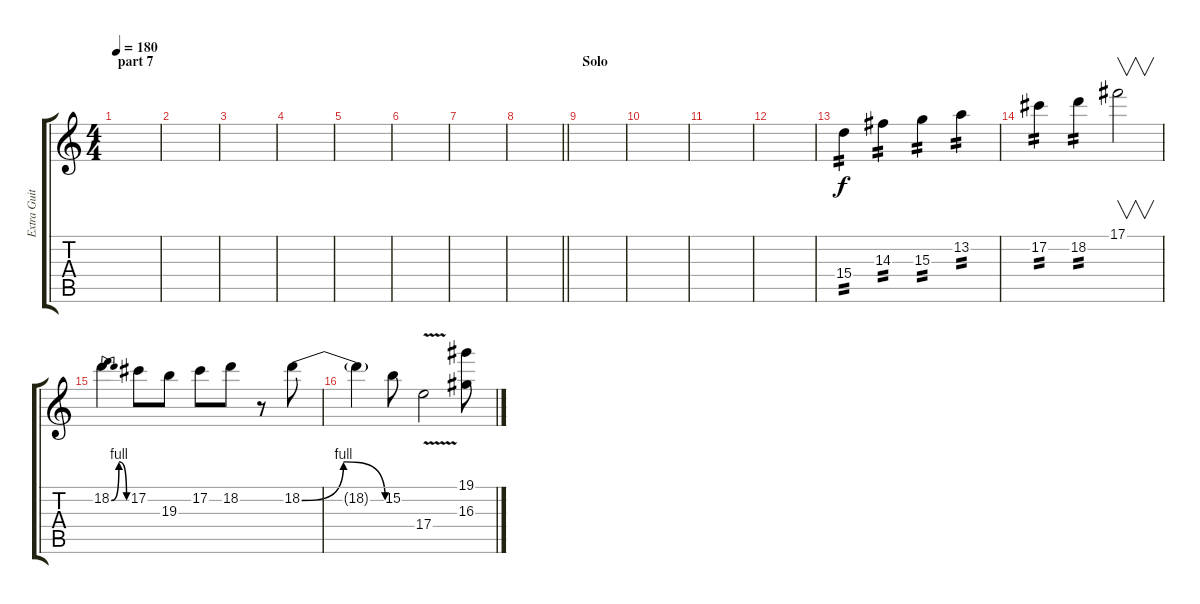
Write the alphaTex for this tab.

\track ("Extra Guitar" "Extra Guit") {instrument distortionguitar}
\staff {score tabs}
\tuning (Db4 Ab3 E3 B2 Gb2 B1) {hide}
\ts (4 4)
\section ("" "part 7")
\tempo 180
\clef g2
\ks c
|
|
|
|
|
|
|
\barLineRight lightlight
|
\section ("" "Solo")
|
|
|
|
15.4.4{tp 2 instrument distortionguitar} 14.3.4{tp 2} 15.3.4{tp 2} 13.2.4{tp 2} |
17.2.4{tp 2} 18.2.4{tp 2} 17.1.2{v} |
18.2{be (bendrelease 0 0 15 4 45 4 60 0)}.4 17.2.8 19.3.8 17.2.8 18.2.8 r.8 18.2{be (bendrelease 0 0 15 4 45 4 60 0)}.8 |
18.2{t}.4 15.2.8 17.4{v}.2 (19.1 16.3).8
